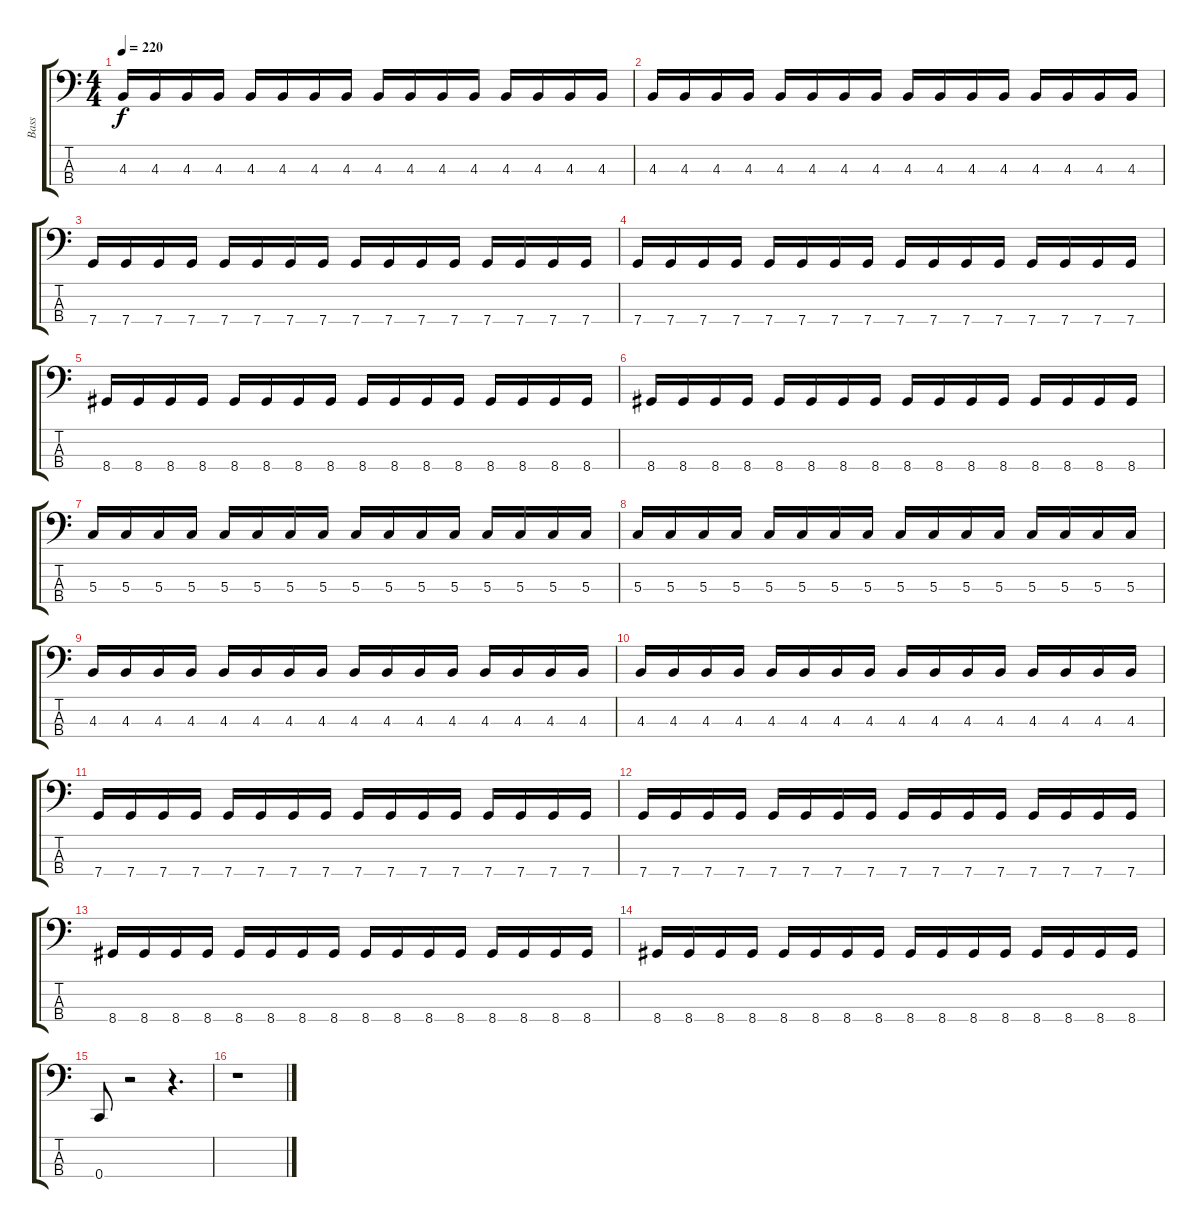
\track ("Bass" "Bass") {instrument electricbasspick}
\staff {score tabs}
\tuning (F2 C2 G1 C1) {hide}
\ts (4 4)
\tempo 220
\clef f4
\ks c
4.3.16{dy f} 4.3.16 4.3.16 4.3.16 4.3.16 4.3.16 4.3.16 4.3.16 4.3.16 4.3.16 4.3.16 4.3.16 4.3.16 4.3.16 4.3.16 4.3.16 |
4.3.16 4.3.16 4.3.16 4.3.16 4.3.16 4.3.16 4.3.16 4.3.16 4.3.16 4.3.16 4.3.16 4.3.16 4.3.16 4.3.16 4.3.16 4.3.16 |
7.4.16 7.4.16 7.4.16 7.4.16 7.4.16 7.4.16 7.4.16 7.4.16 7.4.16 7.4.16 7.4.16 7.4.16 7.4.16 7.4.16 7.4.16 7.4.16 |
7.4.16 7.4.16 7.4.16 7.4.16 7.4.16 7.4.16 7.4.16 7.4.16 7.4.16 7.4.16 7.4.16 7.4.16 7.4.16 7.4.16 7.4.16 7.4.16 |
8.4.16 8.4.16 8.4.16 8.4.16 8.4.16 8.4.16 8.4.16 8.4.16 8.4.16 8.4.16 8.4.16 8.4.16 8.4.16 8.4.16 8.4.16 8.4.16 |
8.4.16 8.4.16 8.4.16 8.4.16 8.4.16 8.4.16 8.4.16 8.4.16 8.4.16 8.4.16 8.4.16 8.4.16 8.4.16 8.4.16 8.4.16 8.4.16 |
5.3.16 5.3.16 5.3.16 5.3.16 5.3.16 5.3.16 5.3.16 5.3.16 5.3.16 5.3.16 5.3.16 5.3.16 5.3.16 5.3.16 5.3.16 5.3.16 |
5.3.16 5.3.16 5.3.16 5.3.16 5.3.16 5.3.16 5.3.16 5.3.16 5.3.16 5.3.16 5.3.16 5.3.16 5.3.16 5.3.16 5.3.16 5.3.16 |
4.3.16 4.3.16 4.3.16 4.3.16 4.3.16 4.3.16 4.3.16 4.3.16 4.3.16 4.3.16 4.3.16 4.3.16 4.3.16 4.3.16 4.3.16 4.3.16 |
4.3.16 4.3.16 4.3.16 4.3.16 4.3.16 4.3.16 4.3.16 4.3.16 4.3.16 4.3.16 4.3.16 4.3.16 4.3.16 4.3.16 4.3.16 4.3.16 |
7.4.16 7.4.16 7.4.16 7.4.16 7.4.16 7.4.16 7.4.16 7.4.16 7.4.16 7.4.16 7.4.16 7.4.16 7.4.16 7.4.16 7.4.16 7.4.16 |
7.4.16 7.4.16 7.4.16 7.4.16 7.4.16 7.4.16 7.4.16 7.4.16 7.4.16 7.4.16 7.4.16 7.4.16 7.4.16 7.4.16 7.4.16 7.4.16 |
8.4.16 8.4.16 8.4.16 8.4.16 8.4.16 8.4.16 8.4.16 8.4.16 8.4.16 8.4.16 8.4.16 8.4.16 8.4.16 8.4.16 8.4.16 8.4.16 |
8.4.16 8.4.16 8.4.16 8.4.16 8.4.16 8.4.16 8.4.16 8.4.16 8.4.16 8.4.16 8.4.16 8.4.16 8.4.16 8.4.16 8.4.16 8.4.16 |
0.4.8 r.2 r.4{d} |
r.1
